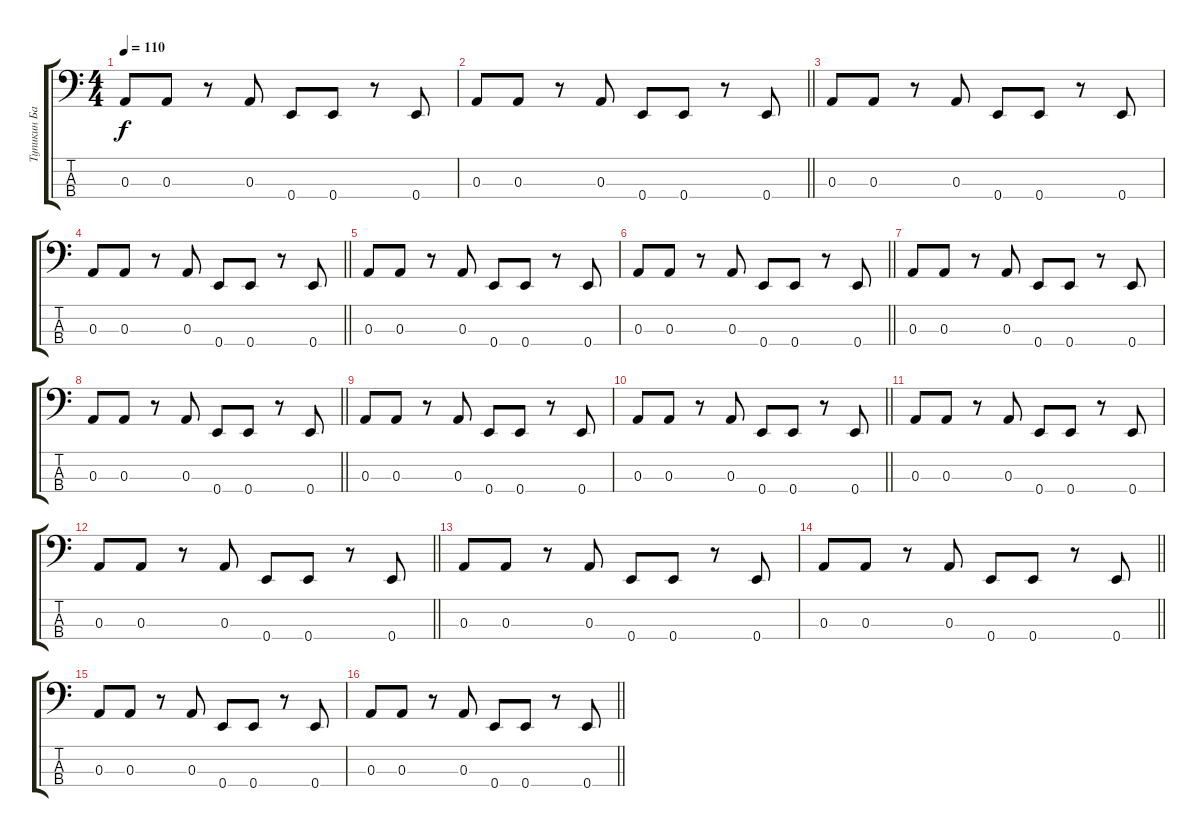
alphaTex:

\track ("Тупикин Бас" "Тупикин Ба") {instrument slapbass1}
\staff {score tabs}
\tuning (G2 D2 A1 E1) {hide}
\ts (4 4)
\tempo 110
\clef f4
\ks c
0.3.8{dy f} 0.3.8 r.8 0.3.8 0.4.8 0.4.8 r.8 0.4.8 |
\barLineRight lightlight
0.3.8 0.3.8 r.8 0.3.8 0.4.8 0.4.8 r.8 0.4.8 |
0.3.8 0.3.8 r.8 0.3.8 0.4.8 0.4.8 r.8 0.4.8 |
\barLineRight lightlight
0.3.8 0.3.8 r.8 0.3.8 0.4.8 0.4.8 r.8 0.4.8 |
0.3.8 0.3.8 r.8 0.3.8 0.4.8 0.4.8 r.8 0.4.8 |
\barLineRight lightlight
0.3.8 0.3.8 r.8 0.3.8 0.4.8 0.4.8 r.8 0.4.8 |
0.3.8 0.3.8 r.8 0.3.8 0.4.8 0.4.8 r.8 0.4.8 |
\barLineRight lightlight
0.3.8 0.3.8 r.8 0.3.8 0.4.8 0.4.8 r.8 0.4.8 |
0.3.8 0.3.8 r.8 0.3.8 0.4.8 0.4.8 r.8 0.4.8 |
\barLineRight lightlight
0.3.8 0.3.8 r.8 0.3.8 0.4.8 0.4.8 r.8 0.4.8 |
0.3.8 0.3.8 r.8 0.3.8 0.4.8 0.4.8 r.8 0.4.8 |
\barLineRight lightlight
0.3.8 0.3.8 r.8 0.3.8 0.4.8 0.4.8 r.8 0.4.8 |
0.3.8 0.3.8 r.8 0.3.8 0.4.8 0.4.8 r.8 0.4.8 |
\barLineRight lightlight
0.3.8 0.3.8 r.8 0.3.8 0.4.8 0.4.8 r.8 0.4.8 |
0.3.8 0.3.8 r.8 0.3.8 0.4.8 0.4.8 r.8 0.4.8 |
\barLineRight lightlight
0.3.8 0.3.8 r.8 0.3.8 0.4.8 0.4.8 r.8 0.4.8
